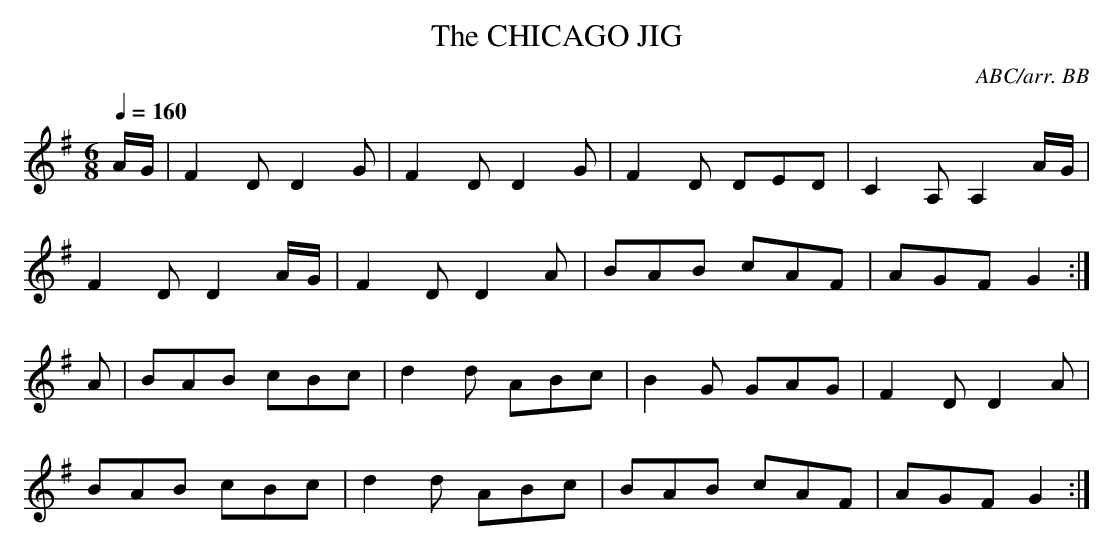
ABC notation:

X:1
T:CHICAGO JIG, The
C:ABC/arr. BB
Q:1/4=160
M:6/8
L:1/8
K:G
A/G/|F2D D2G|F2D D2G|F2D DED|C2A, A,2A/G/|
F2D D2 A/G/|F2D D2A|BAB cAF|AGF G2:|
A|BAB cBc|d2 d ABc|B2 G GAG|F2 D D2 A|
BAB cBc|d2 d ABc| BAB cAF|AGF G2:|
